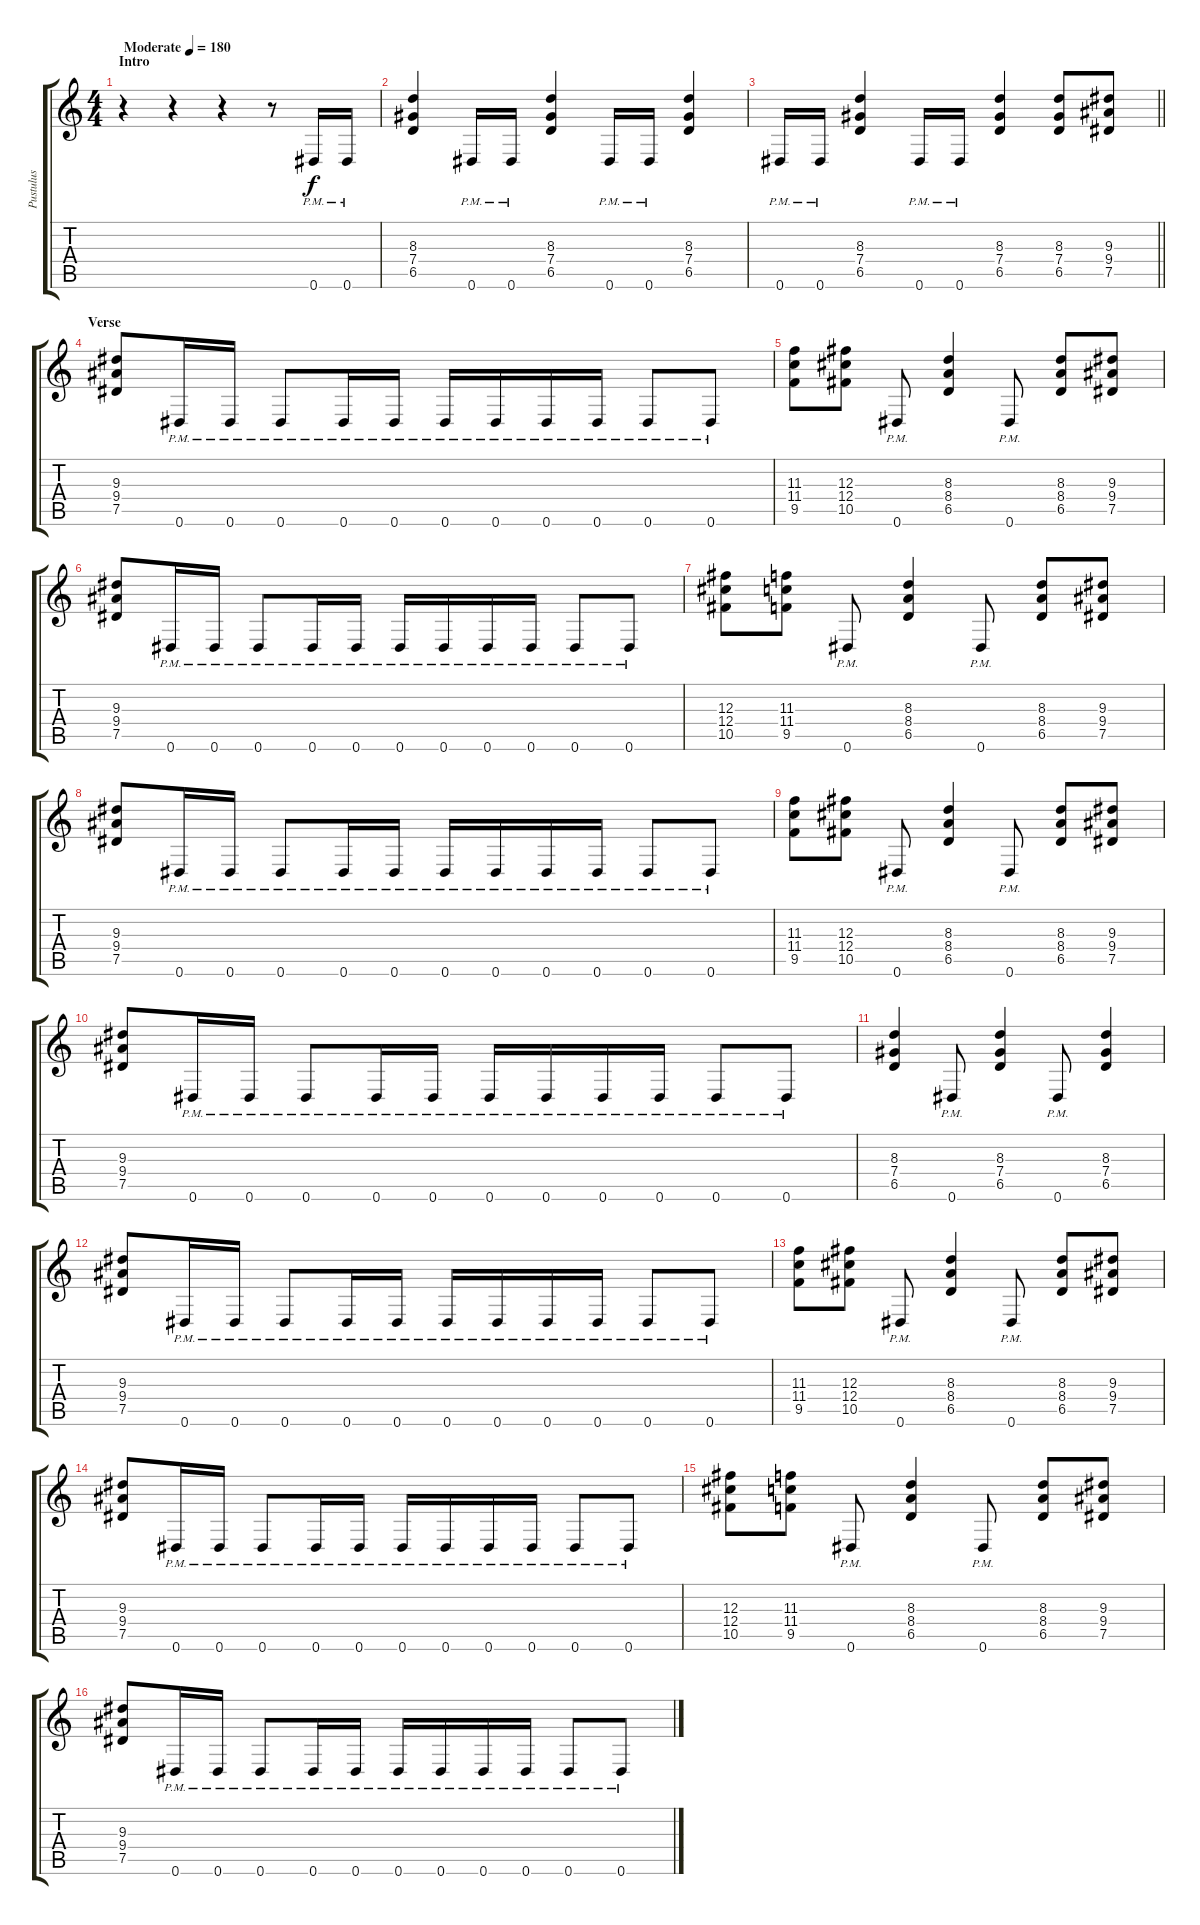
\track ("Pustulus" "Pustulus") {instrument overdrivenguitar}
\staff {score tabs}
\tuning (Eb4 Bb3 Gb3 Db3 Ab2 Eb2) {hide}
\ts (4 4)
\section ("" "Intro")
\tempo (180 "Moderate")
\clef g2
\ks c
r.4{dy f instrument overdrivenguitar} r.4 r.4 r.8 0.6{pm}.16 0.6{pm}.16 |
(8.3 7.4 6.5).4 0.6{pm}.16 0.6{pm}.16 (8.3 7.4 6.5).4 0.6{pm}.16 0.6{pm}.16 (8.3 7.4 6.5).4 |
\barLineRight lightlight
0.6{pm}.16 0.6{pm}.16 (8.3 7.4 6.5).4 0.6{pm}.16 0.6{pm}.16 (8.3 7.4 6.5).4 (8.3 7.4 6.5).8 (9.3 9.4 7.5).8 |
\section ("" "Verse")
(9.3 9.4 7.5).8 0.6{pm}.16 0.6{pm}.16 0.6{pm}.8 0.6{pm}.16 0.6{pm}.16 0.6{pm}.16 0.6{pm}.16 0.6{pm}.16 0.6{pm}.16 0.6{pm}.8 0.6{pm}.8 |
(11.3 11.4 9.5).8 (12.3 12.4 10.5).8 0.6{pm}.8 (8.3 8.4 6.5).4 0.6{pm}.8 (8.3 8.4 6.5).8 (9.3 9.4 7.5).8 |
(9.3 9.4 7.5).8 0.6{pm}.16 0.6{pm}.16 0.6{pm}.8 0.6{pm}.16 0.6{pm}.16 0.6{pm}.16 0.6{pm}.16 0.6{pm}.16 0.6{pm}.16 0.6{pm}.8 0.6{pm}.8 |
(12.3 12.4 10.5).8 (11.3 11.4 9.5).8 0.6{pm}.8 (8.3 8.4 6.5).4 0.6{pm}.8 (8.3 8.4 6.5).8 (9.3 9.4 7.5).8 |
(9.3 9.4 7.5).8 0.6{pm}.16 0.6{pm}.16 0.6{pm}.8 0.6{pm}.16 0.6{pm}.16 0.6{pm}.16 0.6{pm}.16 0.6{pm}.16 0.6{pm}.16 0.6{pm}.8 0.6{pm}.8 |
(11.3 11.4 9.5).8 (12.3 12.4 10.5).8 0.6{pm}.8 (8.3 8.4 6.5).4 0.6{pm}.8 (8.3 8.4 6.5).8 (9.3 9.4 7.5).8 |
(9.3 9.4 7.5).8 0.6{pm}.16 0.6{pm}.16 0.6{pm}.8 0.6{pm}.16 0.6{pm}.16 0.6{pm}.16 0.6{pm}.16 0.6{pm}.16 0.6{pm}.16 0.6{pm}.8 0.6{pm}.8 |
(8.3 7.4 6.5).4 0.6{pm}.8 (8.3 7.4 6.5).4 0.6{pm}.8 (8.3 7.4 6.5).4 |
(9.3 9.4 7.5).8 0.6{pm}.16 0.6{pm}.16 0.6{pm}.8 0.6{pm}.16 0.6{pm}.16 0.6{pm}.16 0.6{pm}.16 0.6{pm}.16 0.6{pm}.16 0.6{pm}.8 0.6{pm}.8 |
(11.3 11.4 9.5).8 (12.3 12.4 10.5).8 0.6{pm}.8 (8.3 8.4 6.5).4 0.6{pm}.8 (8.3 8.4 6.5).8 (9.3 9.4 7.5).8 |
(9.3 9.4 7.5).8 0.6{pm}.16 0.6{pm}.16 0.6{pm}.8 0.6{pm}.16 0.6{pm}.16 0.6{pm}.16 0.6{pm}.16 0.6{pm}.16 0.6{pm}.16 0.6{pm}.8 0.6{pm}.8 |
(12.3 12.4 10.5).8 (11.3 11.4 9.5).8 0.6{pm}.8 (8.3 8.4 6.5).4 0.6{pm}.8 (8.3 8.4 6.5).8 (9.3 9.4 7.5).8 |
(9.3 9.4 7.5).8 0.6{pm}.16 0.6{pm}.16 0.6{pm}.8 0.6{pm}.16 0.6{pm}.16 0.6{pm}.16 0.6{pm}.16 0.6{pm}.16 0.6{pm}.16 0.6{pm}.8 0.6{pm}.8
